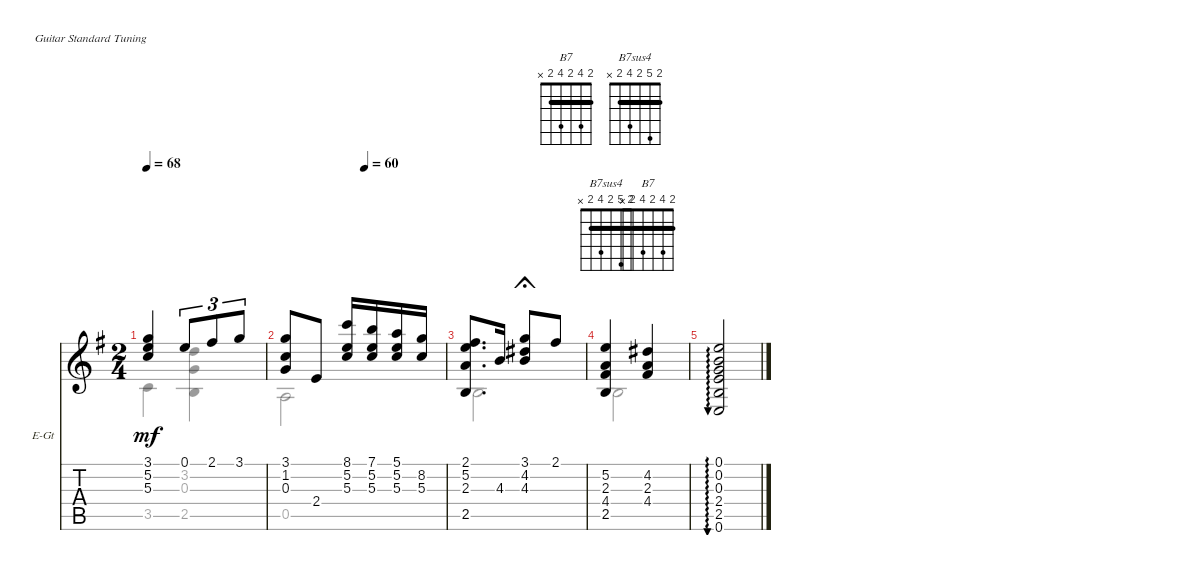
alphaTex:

\defaultSystemsLayout 4
\bracketExtendMode nobrackets
\firstSystemTrackNameOrientation horizontal
\otherSystemsTrackNameOrientation horizontal
\chordDiagramsInScore
\track ("Jazz Guitar" "E-Gt") {instrument electricguitarjazz}
\staff {score tabs}
\tuning (E4 B3 G3 D3 A2 E2)
\chord ("B7" 2 4 2 4 2 x) {barre (2 2)}
\chord ("B7sus4" 2 5 2 4 2 x) {barre (2 2)}
\voice
\ts (2 4)
\tempo 68
\clef g2
\ks eminor
(5.3 5.2 3.1).4{dy mf} 0.1.8{tu (3 2)} 2.1.8{tu (3 2)} 3.1.8{tu (3 2)} |
\tempo (60 0.5)
(0.3 1.2 3.1).8 2.4.8 (5.2 8.1 5.3).16 (5.3 5.2 7.1).16 (5.3 5.2 5.1).16 (5.3 8.2).16 |
(2.5 2.3 5.2 2.1).8{d} 4.3.16 (4.3 4.2 3.1).8{fermata (short 0)} 2.1.8 |
(2.5 2.3 5.2 4.4).4{ch "B7sus4"} (4.4 2.3 4.2).4{ch "B7"} |
(0.6 2.5 2.4 0.3 0.2 0.1).2{au 0}
\voice
\clef g2
\ottava regular
\simile none
\ks eminor
3.5.4{dy mf} (2.5 0.3 3.2).4 |
0.5.2 |
2.5.2 |
2.5.2 |
